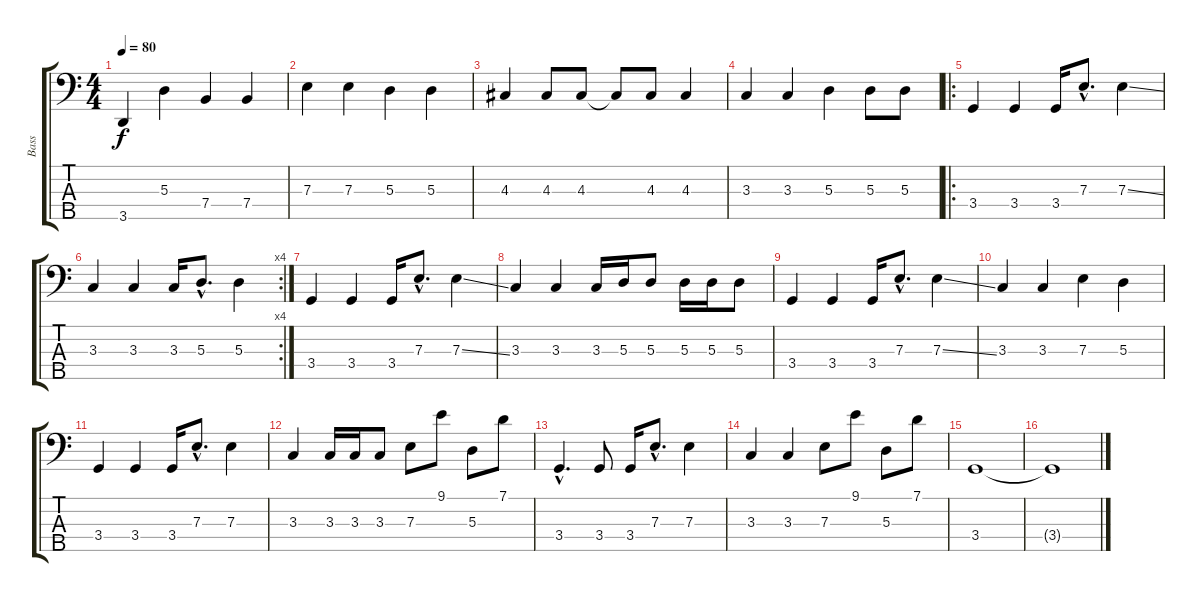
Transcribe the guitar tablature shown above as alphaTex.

\track ("Bass" "Bass") {instrument electricbassfinger}
\staff {score tabs}
\tuning (G2 D2 A1 E1 B0) {hide}
\ts (4 4)
\tempo 80
\clef f4
\ks c
3.5.4{dy f} 5.3.4 7.4.4 7.4.4 |
7.3.4 7.3.4 5.3.4 5.3.4 |
4.3.4 4.3.8 4.3.8 4.3{t}.8 4.3.8 4.3.4 |
3.3.4 3.3.4 5.3.4 5.3.8 5.3.8 |
\ro
3.4.4 3.4.4 3.4.16 7.3{hac}.8{d} 7.3{ss}.4 |
\rc 4
3.3.4 3.3.4 3.3.16 5.3{hac}.8{d} 5.3.4 |
3.4.4 3.4.4 3.4.16 7.3{hac}.8{d} 7.3{ss}.4 |
3.3.4 3.3.4 3.3.16 5.3.16 5.3.8 5.3.16 5.3.16 5.3.8 |
3.4.4 3.4.4 3.4.16 7.3{hac}.8{d} 7.3{ss}.4 |
3.3.4 3.3.4 7.3.4 5.3.4 |
3.4.4 3.4.4 3.4.16 7.3{hac}.8{d} 7.3.4 |
3.3.4 3.3.16 3.3.16 3.3.8 7.3.8 9.1.8 5.3.8 7.1.8 |
3.4{hac}.4{d} 3.4.8 3.4.16 7.3{hac}.8{d} 7.3.4 |
3.3.4 3.3.4 7.3.8 9.1.8 5.3.8 7.1.8 |
3.4.1 |
3.4{t}.1
